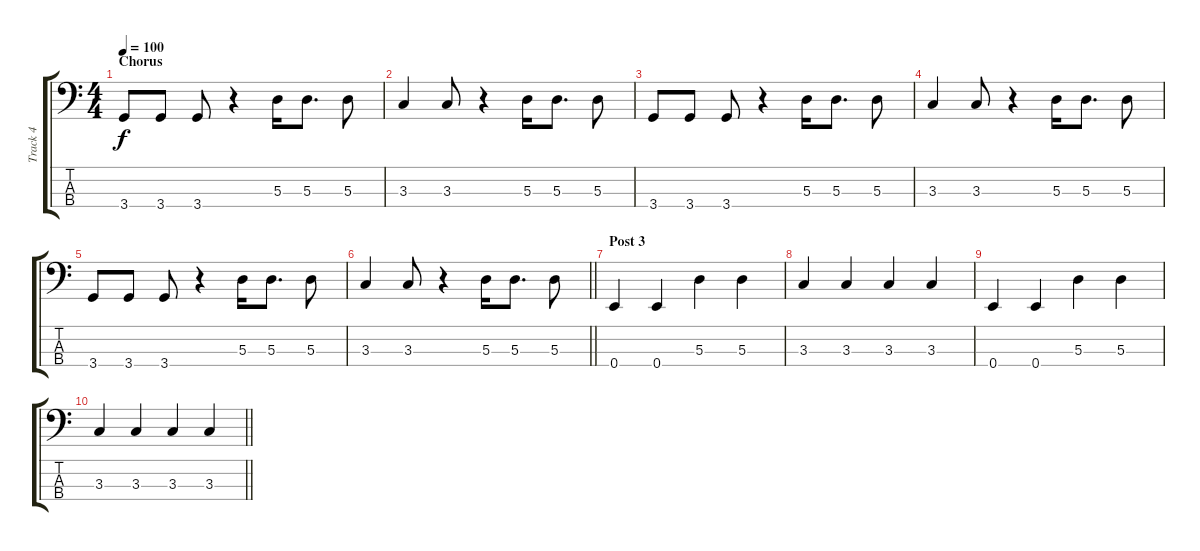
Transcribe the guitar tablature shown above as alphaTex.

\track ("Track 4" "Track 4") {instrument electricbassfinger}
\staff {score tabs}
\tuning (G2 D2 A1 E1) {hide}
\ts (4 4)
\section ("" "Chorus")
\tempo 100
\clef f4
\ks c
3.4.8{dy f} 3.4.8 3.4.8 r.4 5.3.16 5.3.8{d} 5.3.8 |
3.3.4 3.3.8 r.4 5.3.16 5.3.8{d} 5.3.8 |
3.4.8 3.4.8 3.4.8 r.4 5.3.16 5.3.8{d} 5.3.8 |
3.3.4 3.3.8 r.4 5.3.16 5.3.8{d} 5.3.8 |
3.4.8 3.4.8 3.4.8 r.4 5.3.16 5.3.8{d} 5.3.8 |
\barLineRight lightlight
3.3.4 3.3.8 r.4 5.3.16 5.3.8{d} 5.3.8 |
\section ("" "Post 3")
0.4.4 0.4.4 5.3.4 5.3.4 |
3.3.4 3.3.4 3.3.4 3.3.4 |
0.4.4 0.4.4 5.3.4 5.3.4 |
\barLineRight lightlight
3.3.4 3.3.4 3.3.4 3.3.4
